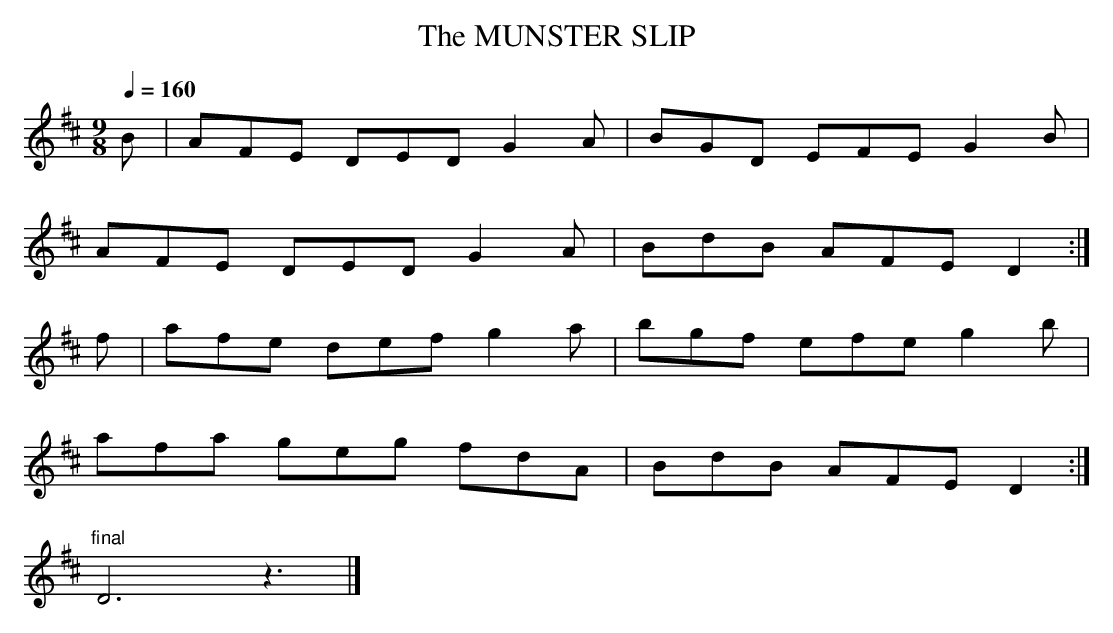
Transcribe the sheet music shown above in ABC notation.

X:1
T:MUNSTER SLIP, The
L:1/8
Q:1/4=160
M:9/8
K:D
B|AFE DED G2A|BGD EFE G2B|
AFE DED G2A|BdB AFE D2:|
f|afe def g2a|bgf efe g2b|
afa geg fdA|BdB AFE D2:|
"final"D6z3|]
